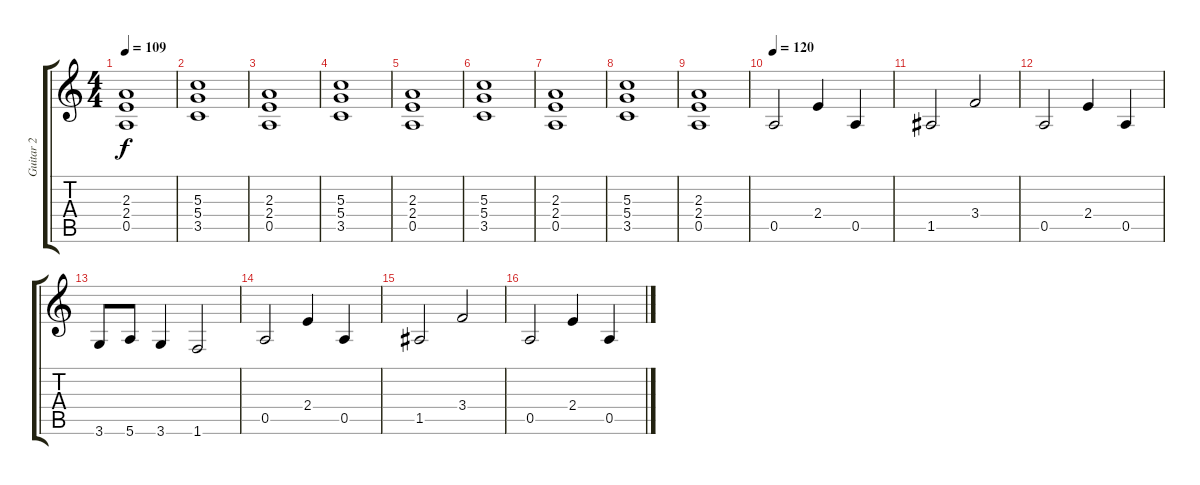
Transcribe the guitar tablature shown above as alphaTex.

\track ("Guitar 2" "Guitar 2") {instrument distortionguitar}
\staff {score tabs}
\tuning (E4 B3 G3 D3 A2 E2) {hide}
\ts (4 4)
\tempo 109
\clef g2
\ks c
(2.3 2.4 0.5).1{dy f volume 12} |
(5.3 5.4 3.5).1 |
(2.3 2.4 0.5).1 |
(5.3 5.4 3.5).1 |
(2.3 2.4 0.5).1 |
(5.3 5.4 3.5).1 |
(2.3 2.4 0.5).1 |
(5.3 5.4 3.5).1 |
(2.3 2.4 0.5).1 |
\tempo 120
0.5.2 2.4.4 0.5.4 |
1.5.2 3.4.2 |
0.5.2 2.4.4 0.5.4 |
3.6.8 5.6.8 3.6.4 1.6.2 |
0.5.2 2.4.4 0.5.4 |
1.5.2 3.4.2 |
0.5.2 2.4.4 0.5.4
